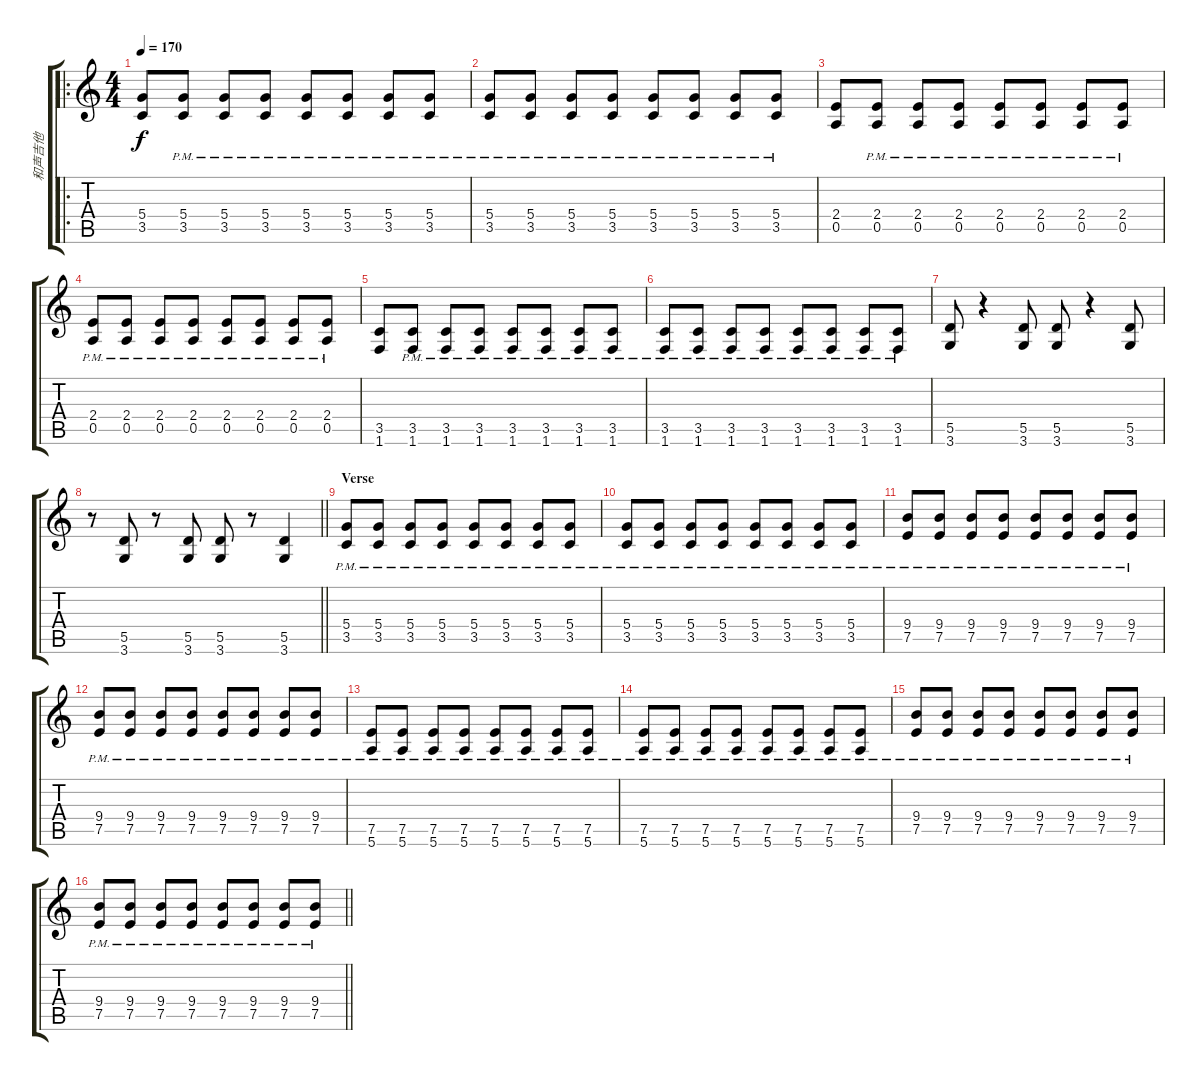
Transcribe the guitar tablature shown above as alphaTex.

\track ("和声吉他" "和声吉他") {instrument overdrivenguitar}
\staff {score tabs}
\tuning (E4 B3 G3 D3 A2 E2) {hide}
\ro
\ts (4 4)
\tempo 170
\clef g2
\ks c
(5.4 3.5).8{dy f} (5.4{pm} 3.5{pm}).8 (5.4{pm} 3.5{pm}).8 (5.4{pm} 3.5{pm}).8 (5.4{pm} 3.5{pm}).8 (5.4{pm} 3.5{pm}).8 (5.4{pm} 3.5{pm}).8 (5.4{pm} 3.5{pm}).8 |
(5.4{pm} 3.5{pm}).8 (5.4{pm} 3.5{pm}).8 (5.4{pm} 3.5{pm}).8 (5.4{pm} 3.5{pm}).8 (5.4{pm} 3.5{pm}).8 (5.4{pm} 3.5{pm}).8 (5.4{pm} 3.5{pm}).8 (5.4{pm} 3.5{pm}).8 |
(2.4 0.5).8 (2.4{pm} 0.5{pm}).8 (2.4{pm} 0.5{pm}).8 (2.4{pm} 0.5{pm}).8 (2.4{pm} 0.5{pm}).8 (2.4{pm} 0.5{pm}).8 (2.4{pm} 0.5{pm}).8 (2.4{pm} 0.5{pm}).8 |
(2.4{pm} 0.5{pm}).8 (2.4{pm} 0.5{pm}).8 (2.4{pm} 0.5{pm}).8 (2.4{pm} 0.5{pm}).8 (2.4{pm} 0.5{pm}).8 (2.4{pm} 0.5{pm}).8 (2.4{pm} 0.5{pm}).8 (2.4{pm} 0.5{pm}).8 |
(3.5 1.6).8 (3.5{pm} 1.6{pm}).8 (3.5{pm} 1.6{pm}).8 (3.5{pm} 1.6{pm}).8 (3.5{pm} 1.6{pm}).8 (3.5{pm} 1.6{pm}).8 (3.5{pm} 1.6{pm}).8 (3.5{pm} 1.6{pm}).8 |
(3.5{pm} 1.6{pm}).8 (3.5{pm} 1.6{pm}).8 (3.5{pm} 1.6{pm}).8 (3.5{pm} 1.6{pm}).8 (3.5{pm} 1.6{pm}).8 (3.5{pm} 1.6{pm}).8 (3.5{pm} 1.6{pm}).8 (3.5{pm} 1.6{pm}).8 |
(5.5 3.6).8 r.4 (5.5 3.6).8 (5.5 3.6).8 r.4 (5.5 3.6).8 |
\barLineRight lightlight
r.8 (5.5 3.6).8 r.8 (5.5 3.6).8 (5.5 3.6).8 r.8 (5.5 3.6).4 |
\section ("" "Verse")
(5.4{pm} 3.5{pm}).8 (5.4{pm} 3.5{pm}).8 (5.4{pm} 3.5{pm}).8 (5.4{pm} 3.5{pm}).8 (5.4{pm} 3.5{pm}).8 (5.4{pm} 3.5{pm}).8 (5.4{pm} 3.5{pm}).8 (5.4{pm} 3.5{pm}).8 |
(5.4{pm} 3.5{pm}).8 (5.4{pm} 3.5{pm}).8 (5.4{pm} 3.5{pm}).8 (5.4{pm} 3.5{pm}).8 (5.4{pm} 3.5{pm}).8 (5.4{pm} 3.5{pm}).8 (5.4{pm} 3.5{pm}).8 (5.4{pm} 3.5{pm}).8 |
(9.4{pm} 7.5{pm}).8 (9.4{pm} 7.5{pm}).8 (9.4{pm} 7.5{pm}).8 (9.4{pm} 7.5{pm}).8 (9.4{pm} 7.5{pm}).8 (9.4{pm} 7.5{pm}).8 (9.4{pm} 7.5{pm}).8 (9.4{pm} 7.5{pm}).8 |
(9.4{pm} 7.5{pm}).8 (9.4{pm} 7.5{pm}).8 (9.4{pm} 7.5{pm}).8 (9.4{pm} 7.5{pm}).8 (9.4{pm} 7.5{pm}).8 (9.4{pm} 7.5{pm}).8 (9.4{pm} 7.5{pm}).8 (9.4{pm} 7.5{pm}).8 |
(7.5{pm} 5.6{pm}).8 (7.5{pm} 5.6{pm}).8 (7.5{pm} 5.6{pm}).8 (7.5{pm} 5.6{pm}).8 (7.5{pm} 5.6{pm}).8 (7.5{pm} 5.6{pm}).8 (7.5{pm} 5.6{pm}).8 (7.5{pm} 5.6{pm}).8 |
(7.5{pm} 5.6{pm}).8 (7.5{pm} 5.6{pm}).8 (7.5{pm} 5.6{pm}).8 (7.5{pm} 5.6{pm}).8 (7.5{pm} 5.6{pm}).8 (7.5{pm} 5.6{pm}).8 (7.5{pm} 5.6{pm}).8 (7.5{pm} 5.6{pm}).8 |
(9.4{pm} 7.5{pm}).8 (9.4{pm} 7.5{pm}).8 (9.4{pm} 7.5{pm}).8 (9.4{pm} 7.5{pm}).8 (9.4{pm} 7.5{pm}).8 (9.4{pm} 7.5{pm}).8 (9.4{pm} 7.5{pm}).8 (9.4{pm} 7.5{pm}).8 |
\barLineRight lightlight
(9.4{pm} 7.5{pm}).8 (9.4{pm} 7.5{pm}).8 (9.4{pm} 7.5{pm}).8 (9.4{pm} 7.5{pm}).8 (9.4{pm} 7.5{pm}).8 (9.4{pm} 7.5{pm}).8 (9.4{pm} 7.5{pm}).8 (9.4{pm} 7.5{pm}).8
